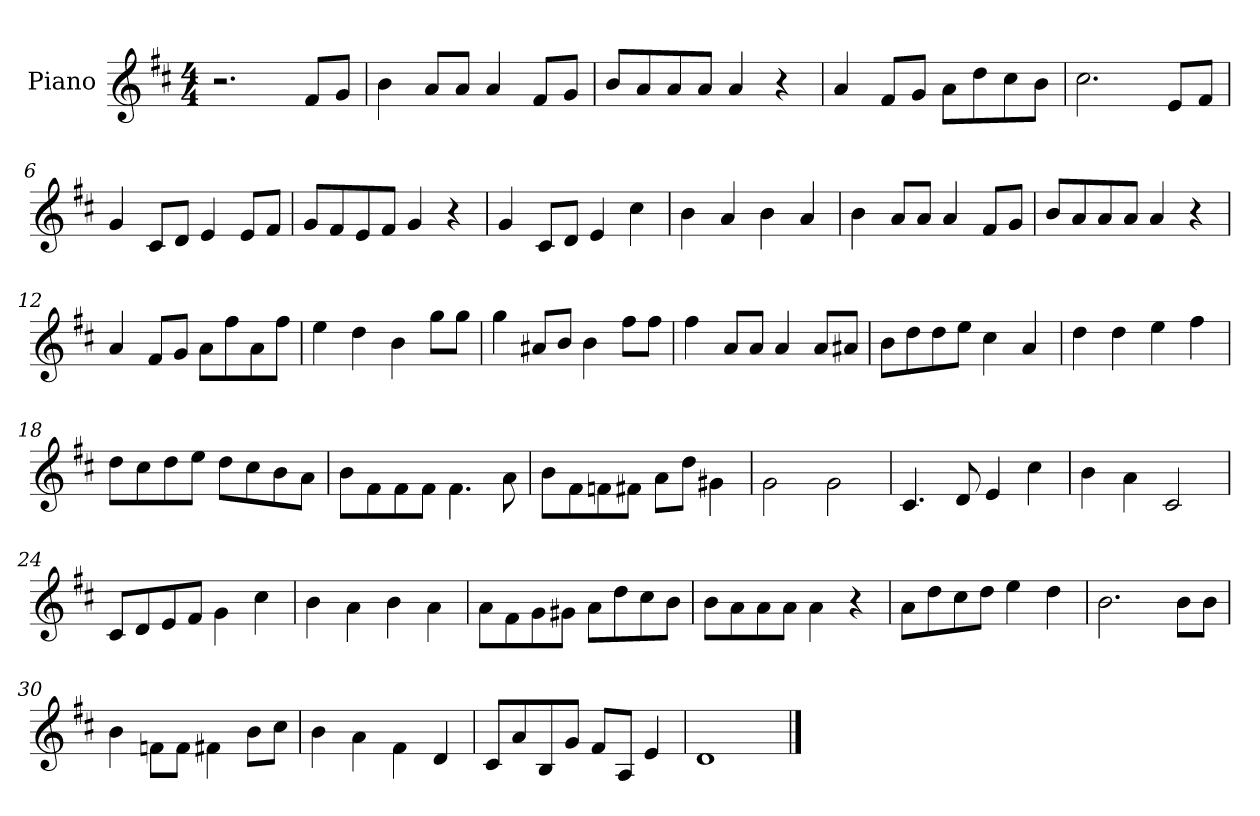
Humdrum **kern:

**kern
*part1
*staff1
*I"Piano
*I'Pno
*clefG2
*k[f#c#]
*M4/4
=1
2.r
8f#/L
8g/J
=2
4b\
8a/L
8a/J
4a/
8f#/L
8g/J
=3
8b/L
8a/
8a/
8a/J
4a/
4r
=4
4a/
8f#/L
8g/J
8a\L
8dd\
8cc#\
8b\J
=5
2.cc#\
8e/L
8f#/J
=6
4g/
8c#/L
8d/J
4e/
8e/L
8f#/J
=7
8g/L
8f#/
8e/
8f#/J
4g/
4r
=8
4g/
8c#/L
8d/J
4e/
4cc#\
=9
4b\
4a/
4b\
4a/
=10
4b\
8a/L
8a/J
4a/
8f#/L
8g/J
=11
8b/L
8a/
8a/
8a/J
4a/
4r
=12
4a/
8f#/L
8g/J
8a\L
8ff#\
8a\
8ff#\J
=13
4ee\
4dd\
4b\
8gg\L
8gg\J
=14
4gg\
8a#X/L
8b/J
4b\
8ff#\L
8ff#\J
=15
4ff#\
8a/L
8a/J
4a/
8a/L
8a#X/J
=16
8b\L
8dd\
8dd\
8ee\J
4cc#\
4a/
=17
4dd\
4dd\
4ee\
4ff#\
=18
8dd\L
8cc#\
8dd\
8ee\J
8dd\L
8cc#\
8b\
8a\J
=19
8b\L
8f#\
8f#\
8f#\J
4.f#\
8a\
=20
8b\L
8f#\
8fn\
8f#X\J
8a\L
8dd\J
4g#X\
=21
2g\
2g\
=22
4.c#/
8d/
4e/
4cc#\
=23
4b\
4a\
2c#/
=24
8c#/L
8d/
8e/
8f#/J
4g\
4cc#\
=25
4b\
4a\
4b\
4a\
=26
8a\L
8f#\
8g\
8g#X\J
8a\L
8dd\
8cc#\
8b\J
=27
8b\L
8a\
8a\
8a\J
4a\
4r
=28
8a\L
8dd\
8cc#\
8dd\J
4ee\
4dd\
=29
2.b\
8b\L
8b\J
=30
4b\
8fn\L
8f\J
4f#X\
8b\L
8cc#\J
=31
4b\
4a\
4f#\
4d/
=32
8c#/L
8a/
8B/
8g/J
8f#/L
8A/J
4e/
=33
1d
==
*-
